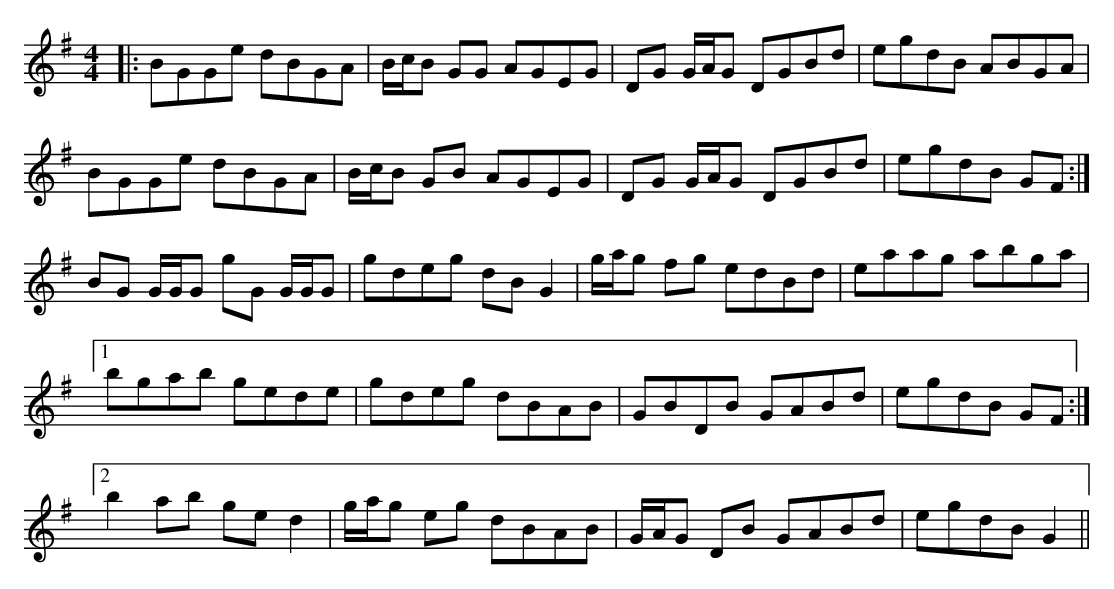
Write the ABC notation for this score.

X:1
M:4/4
K:G
|:BGGe dBGA|B/c/B GG AGEG|DG G/A/G DGBd|egdB ABGA|
BGGe dBGA|B/c/B GB AGEG|DG G/A/G DGBd|egdB GF:|
BG G/G/G gG G/G/G|gdeg dB G2|g/a/g fg edBd|eaag abga|
[1 bgab gede|gdeg dBAB|GBDB GABd|egdB GF:|
[2 b2 ab ge d2|g/a/g eg dBAB|G/A/G DB GABd|egdB G2||
